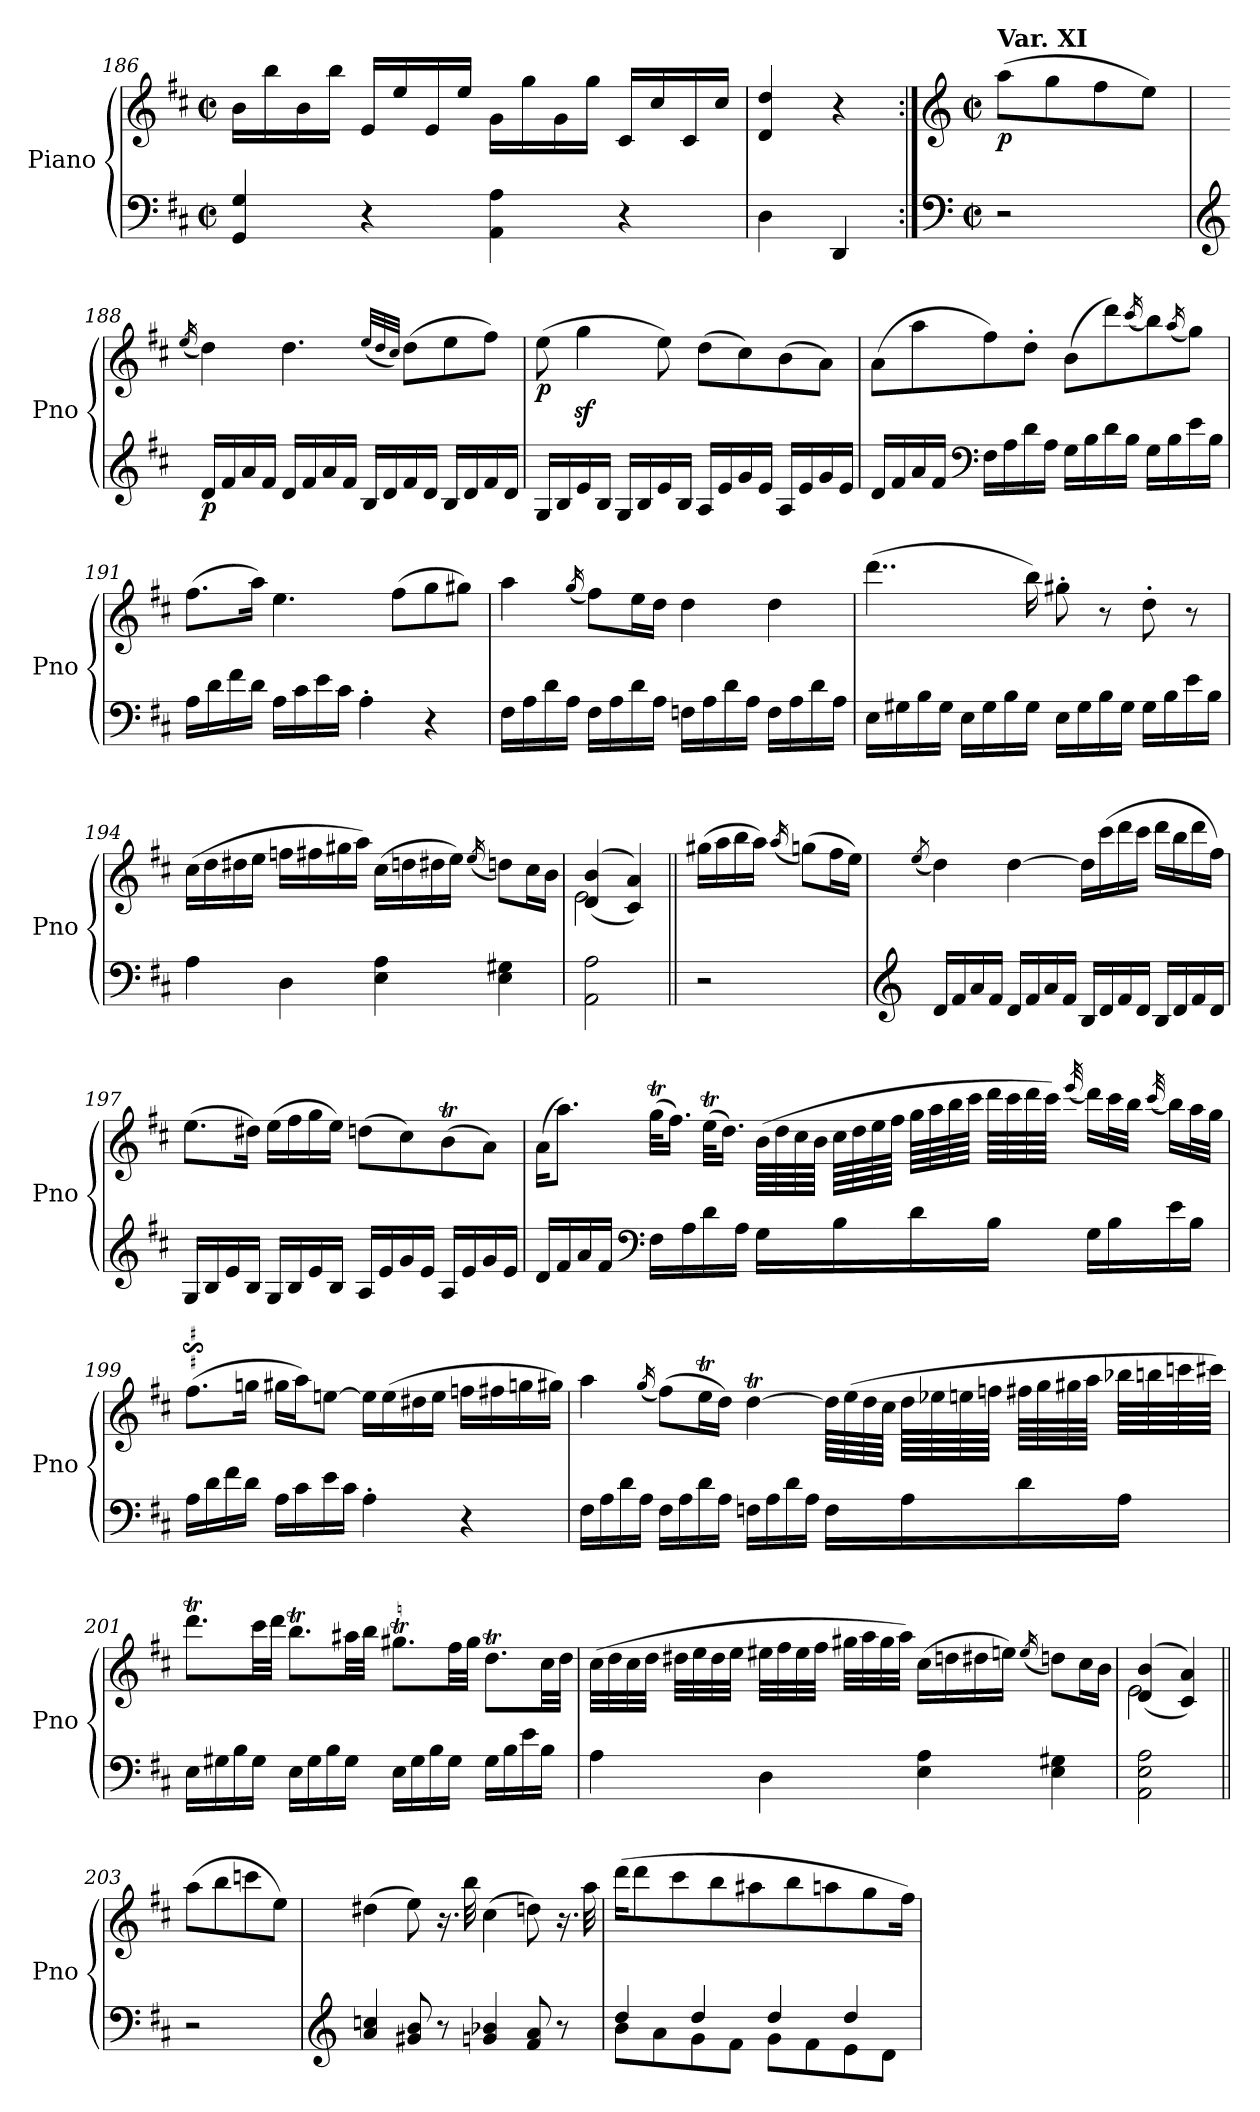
**kern	**kern	**dynam
*part1	*part1	*part1
*staff2	*staff1	*staff1/2
*I"Piano	*	*
*I'Pno	*	*
*clefF4	*clefG2	*
*k[f#c#]	*k[f#c#]	*
*M2/2	*M2/2	*
*met(c|)	*met(c|)	*
=186	=186	=186
4GG/ 4G/	16b\LL	.
.	16bb\	.
.	16b\	.
.	16bb\JJ	.
4r	16e/LL	.
.	16ee/	.
.	16e/	.
.	16ee/JJ	.
4AA\ 4A\	16g\LL	.
.	16gg\	.
.	16g\	.
.	16gg\JJ	.
4r	16c#/LL	.
.	16cc#/	.
.	16c#/	.
.	16cc#/JJ	.
=187	=187	=187
4D\	4d/ 4dd/	.
4DD/	4r	.
!!LO:LB:g=z
=187X22:|!	=187X22:|!	=187X22:|!
*clefF4	*clefG2	*
*M2/2	*M2/2	*
*met(c|)	*met(c|)	*
!	!LO:TX:a:B:t=Var. XI	!
!	!	!LO:DY:b
2r	(>8aa\L	p
.	8gg\	.
.	8ff#\	.
.	8ee\J)	.
=188	=188	=188
*clefG2	*	*
.	(<16qee/	.
!	!	!LO:DY:b=2
16d/LL	4dd\)	p
16f#/	.	.
16a/	.	.
16f#/JJ	.	.
16d/LL	4.dd\	.
16f#/	.	.
16a/	.	.
16f#/JJ	.	.
16B/LL	.	.
16d/	.	.
.	(<32qee/LLL	.
.	32qdd/	.
.	32qcc#/JJJ)	.
16f#/	(>8dd\L	.
16d/JJ	.	.
16B/LL	8ee\	.
16d/	.	.
16f#/	8ff#\J)	.
16d/JJ	.	.
=189	=189	=189
!	!	!LO:DY:b
16G/LL	(>8ee\	p
16B/	.	.
16e/	4ggz<\	.
16B/JJ	.	.
16G/LL	.	.
16B/	.	.
16e/	8ee\)	.
16B/JJ	.	.
16A/LL	(>8dd\L	.
16e/	.	.
16g/	8cc#\)	.
16e/JJ	.	.
16A/LL	(>8b\	.
16e/	.	.
16g/	8a\J)	.
16e/JJ	.	.
!!LO:LB:g=z
=190	=190	=190
16d/LL	(>8a\L	.
16f#/	.	.
16a/	8aa\	.
16f#/JJ	.	.
*clefF4	*	*
16F#\LL	8ff#\)	.
16A\	.	.
16d\	8dd'\J	.
16A\JJ	.	.
16G\LL	(>8b\L	.
16B\	.	.
16d\	8ddd\)	.
16B\JJ	.	.
.	(<16qccc#/	.
16G\LL	8bb\)	.
16B\	.	.
.	(<16qaa/	.
16e\	8gg\J)	.
16B\JJ	.	.
=191	=191	=191
16A\LL	(>8.ff#\L	.
16d\	.	.
16f#\	.	.
16d\JJ	16aa\Jk)	.
16A\LL	4.ee\	.
16c#\	.	.
16e\	.	.
16c#\JJ	.	.
4A'\	.	.
.	(>8ff#\L	.
4r	8gg\	.
.	8gg#X\J)	.
=192	=192	=192
16F#\LL	4aa\	.
16A\	.	.
16d\	.	.
16A\JJ	.	.
.	(<16qgg/	.
16F#\LL	8ff#\L)	.
16A\	.	.
16d\	16ee\L	.
16A\JJ	16dd\JJ	.
16Fn\LL	4dd\	.
16A\	.	.
16d\	.	.
16A\JJ	.	.
16F\LL	4dd\	.
16A\	.	.
16d\	.	.
16A\JJ	.	.
!!LO:LB:g=z
=193	=193	=193
16E\LL	(>4..ddd\	.
16G#X\	.	.
16B\	.	.
16G#\JJ	.	.
16E\LL	.	.
16G#\	.	.
16B\	.	.
16G#\JJ	16bb\)	.
16E\LL	8gg#X'\	.
16G#\	.	.
16B\	8r	.
16G#\JJ	.	.
16G#\LL	8dd'\	.
16B\	.	.
16e\	8r	.
16B\JJ	.	.
=194	=194	=194
4A\	(>16cc#\LL	.
.	16dd\	.
.	16dd#X\	.
.	16ee\JJ	.
4D\	16ffn\LL	.
.	16ff#X\	.
.	16gg#X\	.
.	16aa\JJ)	.
4E\ 4A\	(>16cc#\LL	.
.	16ddn\	.
.	16dd#X\	.
.	16ee\JJ)	.
.	(<16qee/	.
4E\ 4G#X\	8ddn\L)	.
.	16cc#\L	.
.	16b\JJ	.
=195	=195	=195
*	*^	*
2AA\ 2A\	(<(>4d/ 4b/	2e\	.
.	4c#/ 4a/))	.	.
*	*v	*v	*
!!LO:LB:g=z
=195X23||	=195X23||	=195X23||
2r	(>16gg#X\LL	.
.	16aa\	.
.	16bb\	.
.	16aa\JJ)	.
.	(<16qaa/	.
.	(>8ggn\L)	.
.	16ff#\L	.
.	16ee\JJ)	.
=196	=196	=196
*clefG2	*	*
.	(<8qee/	.
16d/LL	4dd\)	.
16f#/	.	.
16a/	.	.
16f#/JJ	.	.
16d/LL	[4dd\	.
16f#/	.	.
16a/	.	.
16f#/JJ	.	.
16B/LL	16dd\LL]	.
16d/	(>16ccc#\	.
16f#/	16ddd\	.
16d/JJ	16ccc#\JJ	.
16B/LL	16ddd\LL	.
16d/	16bb\	.
16f#/	16ddd\	.
16d/JJ	16ff#\JJ)	.
=197	=197	=197
16G/LL	(>8.ee\L	.
16B/	.	.
16e/	.	.
16B/JJ	16dd#X\Jk)	.
16G/LL	(>16ee\LL	.
16B/	16ff#\	.
16e/	16gg\	.
16B/JJ	16ee\JJ)	.
16A/LL	(>8ddn\L	.
16e/	.	.
16g/	8cc#\)	.
16e/JJ	.	.
16A/LL	(>8bT\	.
16e/	.	.
16g/	8a\J)	.
16e/JJ	.	.
!!LO:LB:g=z
=198	=198	=198
16d/LL	(>16a\KL	.
16f#/	8.aa\J)	.
16a/	.	.
16f#/JJ	.	.
*clefF4	*	*
16F#\LL	(>32ggT\KLL	.
.	16.ff#\JJ)	.
16A\	.	.
16d\	(>32eeT\KLL	.
.	16.dd\JJ)	.
16A\JJ	.	.
16G\LL	(>64b\LLLL	.
.	64dd\	.
.	64cc#\	.
.	64b\JJJJ	.
16B\	64cc#\LLLL	.
.	64dd\	.
.	64ee\	.
.	64ff#\JJJJ	.
16d\	64gg\LLLL	.
.	64aa\	.
.	64bb\	.
.	64ccc#\JJJJ	.
16B\JJ	64ddd\LLLL	.
.	64ccc#\	.
.	64ddd\	.
.	64ccc#\JJJJ)	.
.	(<32qeee/	.
16G\LL	16ddd\LL)	.
16B\	32ccc#\L	.
.	32bb\JJJ	.
.	(<32qccc#/	.
16e\	16bb\LL)	.
16B\JJ	32aa\L	.
.	32gg\JJJ	.
!!LO:PB:g=z
=199	=199	=199
16A\LL	(>8.ff#s$sS\L	.
16d\	.	.
16f#\	.	.
16d\JJ	16gg\Jk	.
16A\LL	16gg#X\LL	.
16c#\	16aa\J)	.
16e\	[8ee\J	.
16c#\JJ	.	.
4A'\	16ee\LL]	.
.	(>16ee\	.
.	16dd#X\	.
.	16ee\JJ	.
4r	16ffn\LL	.
.	16ff#X\	.
.	16ggn\	.
.	16gg#X\JJ)	.
!!LO:LB:g=z
=200	=200	=200
16F#\LL	4aa\	.
16A\	.	.
16d\	.	.
16A\JJ	.	.
.	(<16qgg/	.
16F#\LL	(>8ff#\L)	.
16A\	.	.
16d\	16eeT\L	.
16A\JJ	16dd\JJ)	.
16Fn\LL	[4ddT\	.
16A\	.	.
16d\	.	.
16A\JJ	.	.
16F\LL	64dd\LLLL]	.
.	(>64ee\	.
.	64dd\	.
.	64cc#\JJJJ	.
16A\	64dd\LLLL	.
.	64ee-X\	.
.	64een\	.
.	64ffn\JJJJ	.
16d\	64ff#X\LLLL	.
.	64gg\	.
.	64gg#X\	.
.	64aa\JJJJ	.
16A\JJ	64bb-X\LLLL	.
.	64bbn\	.
.	64cccn\	.
.	64ccc#X\JJJJ)	.
!!LO:LB:g=z
=201	=201	=201
16E\LL	8.dddT\L	.
16G#X\	.	.
16B\	.	.
16G#\JJ	32ccc#\LL	.
.	32ddd\JJJ	.
16E\LL	8.bbT\L	.
16G#\	.	.
16B\	.	.
16G#\JJ	32aa#X\LL	.
.	32bb\JJJ	.
16E\LL	8.gg#Xt\L	.
16G#\	.	.
16B\	.	.
16G#\JJ	32ff#\LL	.
.	32gg#\JJJ	.
16G#\LL	8.ddT\L	.
16B\	.	.
16e\	.	.
16B\JJ	32cc#\LL	.
.	32dd\JJJ	.
=202	=202	=202
4A\	(>32cc#\LLL	.
.	32dd\	.
.	32cc#\	.
.	32dd\JJJ	.
.	32dd#X\LLL	.
.	32ee\	.
.	32dd#\	.
.	32ee\JJJ	.
4D\	32ee#X\LLL	.
.	32ff#\	.
.	32ee#\	.
.	32ff#\JJJ	.
.	32gg#X\LLL	.
.	32aa\	.
.	32gg#\	.
.	32aa\JJJ)	.
4E\ 4A\	(>16cc#\LL	.
.	16ddn\	.
.	16dd#X\	.
.	16een\JJ)	.
.	(<16qee/	.
4E\ 4G#X\	8ddn\L)	.
.	16cc#\L	.
.	16b\JJ	.
!!LO:LB:g=z
=203	=203	=203
*	*^	*
2AA\ 2E\ 2A\	(<(>4d/ 4b/	2e\	.
.	4c#/ 4a/))	.	.
*	*v	*v	*
=203X24||	=203X24||	=203X24||
2r	(>8aa\L	.
.	8bb\	.
.	8cccn\	.
.	8ee\J)	.
=204	=204	=204
*clefG2	*	*
4a/ 4ccn/	(>4dd#X\	.
8g#X/ 8b/	8ee\)	.
8r	16.r	.
.	32bb\	.
4gn/ 4b-X/	(>4cc#\	.
8f#/ 8a/	8ddn\)	.
8r	16.r	.
.	32aa\	.
=205	=205	=205
*^	*	*
4dd/	8b\L	(>16ddd\KL	.
.	.	8ddd\	.
.	8a\	.	.
.	.	8ccc#\	.
4dd/	8g\	.	.
.	.	8bb\	.
.	8f#\J	.	.
.	.	8aa#X\	.
4dd/	8g\L	.	.
.	.	8bb\	.
.	8f#\	.	.
.	.	8aan\	.
4dd/	8e\	.	.
.	.	8gg\	.
.	8d\J	.	.
.	.	16ff#\Jk)	.
*v	*v	*	*
=	=	=
*-	*-	*-
